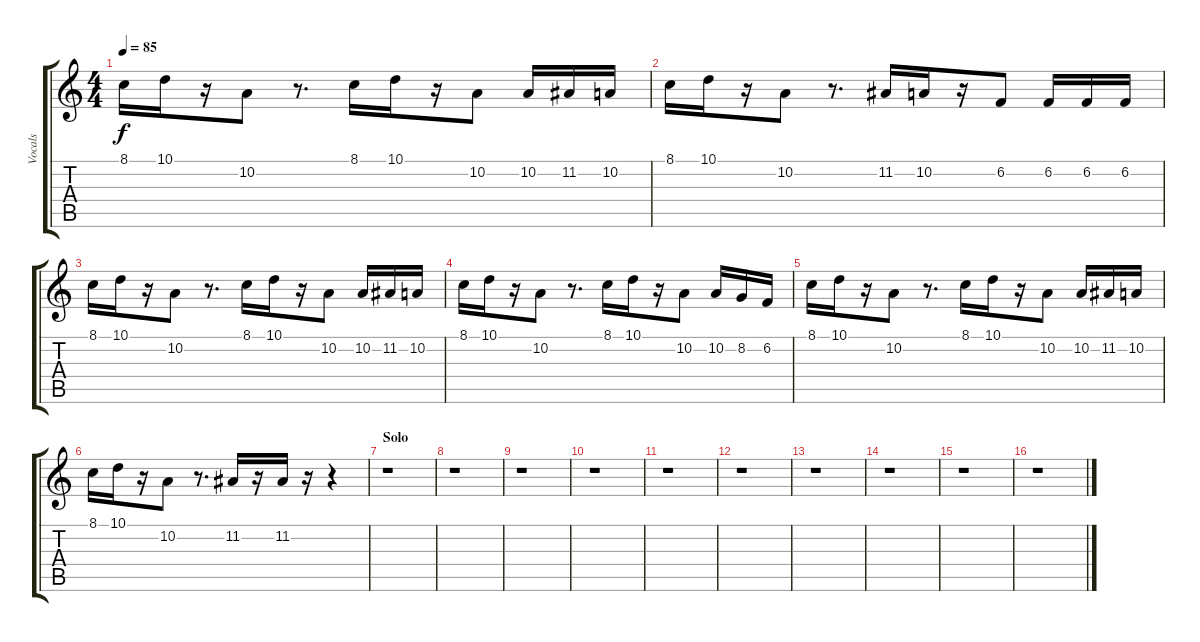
\track ("Vocals" "Vocals") {instrument lead8bassandlead}
\staff {score tabs}
\tuning (E4 B3 G3 D3 A2 D2) {hide}
\ts (4 4)
\tempo 85
\clef g2
\ks c
8.1.16{dy f} 10.1.16 r.16 10.2.8 r.8{d} 8.1.16 10.1.16 r.16 10.2.8 10.2.16 11.2.16 10.2.16 |
8.1.16 10.1.16 r.16 10.2.8 r.8{d} 11.2.16 10.2.16 r.16 6.2.8 6.2.16 6.2.16 6.2.16 |
8.1.16 10.1.16 r.16 10.2.8 r.8{d} 8.1.16 10.1.16 r.16 10.2.8 10.2.16 11.2.16 10.2.16 |
8.1.16 10.1.16 r.16 10.2.8 r.8{d} 8.1.16 10.1.16 r.16 10.2.8 10.2.16 8.2.16 6.2.16 |
8.1.16 10.1.16 r.16 10.2.8 r.8{d} 8.1.16 10.1.16 r.16 10.2.8 10.2.16 11.2.16 10.2.16 |
8.1.16 10.1.16 r.16 10.2.8 r.8{d} 11.2.16 r.16 11.2.16 r.16 r.4 |
\section ("" "Solo")
r.1 |
r.1 |
r.1 |
r.1 |
r.1 |
r.1 |
r.1 |
r.1 |
r.1 |
r.1
